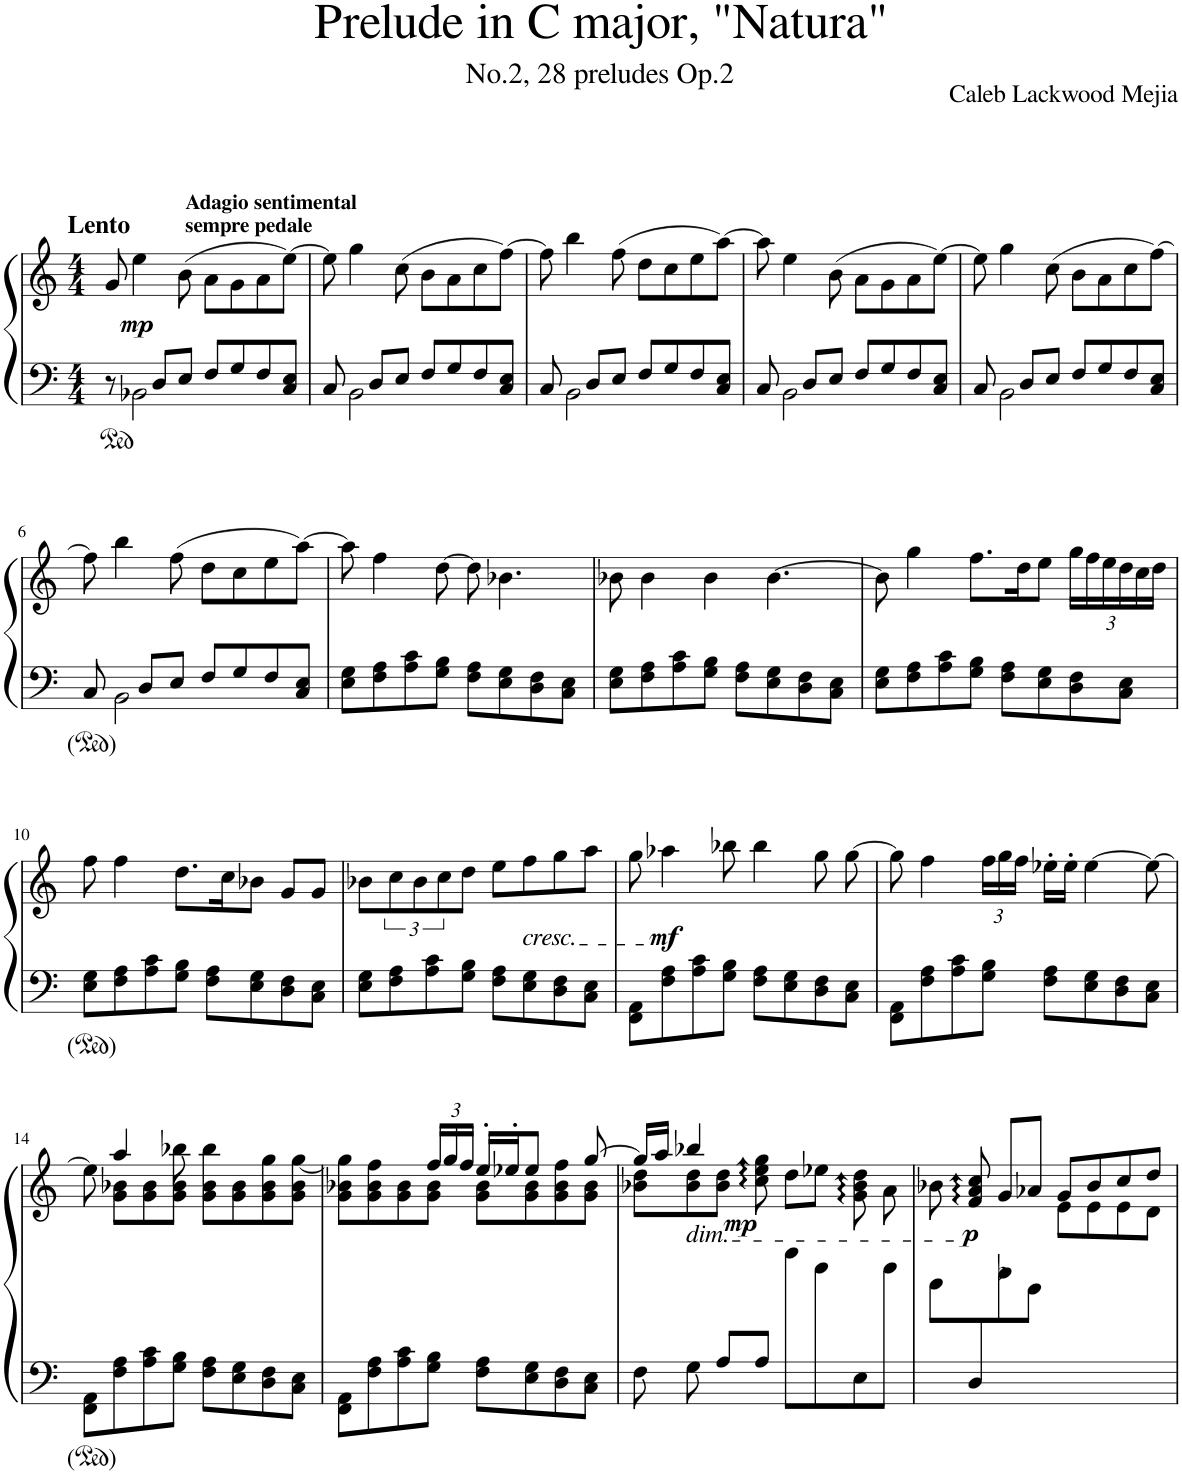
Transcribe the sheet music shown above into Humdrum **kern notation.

**kern	**kern	**dynam
*part1	*part1	*part1
*staff2	*staff1	*staff1/2
*I"Piano	*	*
*I'Pno.	*	*
*clefF4	*clefG2	*
*k[]	*k[]	*
*M4/4	*M4/4	*
=1	=1	=1
*^	*	*
!	!	!LO:TX:a:B:t=Lento	!
8r	8ryy	8g/	.
!	!	!	!LO:DY:b
8ryy	2BB-X\	4ee\	mp
8D/L	.	.	.
!	!	!LO:TX:a:B:t=Adagio sentimental	!
!	!	!LO:TX:a:t=sempre pedale	!
8E/J	.	(8b\	.
8F/L	.	8a\L	.
8G/	4.ryy	8g\	.
8F/	.	8a\	.
8C/ 8E/J	.	[8ee\J)	.
=2	=2	=2	=2
8C/	8ryy	8ee\]	.
8ryy	2BB\	4gg\	.
8D/L	.	.	.
8E/J	.	(8cc\	.
8F/L	.	8b\L	.
8G/	4.ryy	8a\	.
8F/	.	8cc\	.
8C/ 8E/J	.	[8ff\J)	.
=3	=3	=3	=3
8C/	8ryy	8ff\]	.
8ryy	2BB\	4bb\	.
8D/L	.	.	.
8E/J	.	(8ff\	.
8F/L	.	8dd\L	.
8G/	4.ryy	8cc\	.
8F/	.	8ee\	.
8C/ 8E/J	.	[8aa\J)	.
=4	=4	=4	=4
8C/	8ryy	8aa\]	.
8ryy	2BB\	4ee\	.
8D/L	.	.	.
8E/J	.	(8b\	.
8F/L	.	8a\L	.
8G/	4.ryy	8g\	.
8F/	.	8a\	.
8C/ 8E/J	.	[8ee\J)	.
=5	=5	=5	=5
8C/	8ryy	8ee\]	.
8ryy	2BB\	4gg\	.
8D/L	.	.	.
8E/J	.	(8cc\	.
8F/L	.	8b\L	.
8G/	4.ryy	8a\	.
8F/	.	8cc\	.
8C/ 8E/J	.	[8ff\J)	.
!!LO:LB:g=z
=6	=6	=6	=6
8C/	8ryy	8ff\]	.
8ryy	2BB\	4bb\	.
8D/L	.	.	.
8E/J	.	(8ff\	.
8F/L	.	8dd\L	.
8G/	4.ryy	8cc\	.
8F/	.	8ee\	.
8C/ 8E/J	.	[8aa\J)	.
*v	*v	*	*
=7	=7	=7
8E\ 8G\L	8aa\]	.
8F\ 8A\	4ff\	.
8A\ 8c\	.	.
8G\ 8B\J	[8dd\	.
8F\ 8A\L	8dd\]	.
8E\ 8G\	4.b-X\	.
8D\ 8F\	.	.
8C\ 8E\J	.	.
=8	=8	=8
8E\ 8G\L	8b-X\	.
8F\ 8A\	4b-\	.
8A\ 8c\	.	.
8G\ 8B\J	4b-\	.
8F\ 8A\L	.	.
8E\ 8G\	[4.b-\	.
8D\ 8F\	.	.
8C\ 8E\J	.	.
=9	=9	=9
8E\ 8G\L	8b-\]	.
8F\ 8A\	4gg\	.
8A\ 8c\	.	.
8G\ 8B\J	8.ff\L	.
8F\ 8A\L	.	.
.	16dd\K	.
8E\ 8G\	8ee\J	.
*	*Xbrackettup	*
8D\ 8F\	24gg\LL	.
.	24ff\	.
.	24ee\	.
8C\ 8E\J	24dd\	.
.	24cc\	.
.	24dd\JJ	.
!!LO:LB:g=z
=10	=10	=10
8E\ 8G\L	8ff\	.
8F\ 8A\	4ff\	.
8A\ 8c\	.	.
8G\ 8B\J	8.dd\L	.
8F\ 8A\L	.	.
.	16cc\K	.
8E\ 8G\	8b-X\J	.
8D\ 8F\	8g/L	.
8C\ 8E\J	8g/J	.
=11	=11	=11
8E\ 8G\L	8b-X\L	.
*	*brackettup	*
8F\ 8A\	12cc\	.
.	12b-\	.
8A\ 8c\	.	.
.	12cc\	.
8G\ 8B\J	8dd\J	.
8F\ 8A\L	8ee\L	.
!	!LO:TX:b:i:t=cresc.	!
8E\ 8G\	8ff\	.
8D\ 8F\	8gg\	.
8C\ 8E\J	8aa\J	.
=12	=12	=12
8FF\ 8AA\L	8gg\	.
!	!	!LO:DY:b
8F\ 8A\	4aa-X\	mf
8A\ 8c\	.	.
8G\ 8B\J	8bb-X\	.
8F\ 8A\L	4bb-\	.
8E\ 8G\	.	.
8D\ 8F\	8gg\	.
8C\ 8E\J	[8gg\	.
=13	=13	=13
8FF\ 8AA\L	8gg\]	.
8F\ 8A\	4ff\	.
8A\ 8c\	.	.
*	*Xbrackettup	*
8G\ 8B\J	24ff\LL	.
.	24gg\	.
.	24ff\JJ	.
8F\ 8A\L	16ee-X'\LL	.
.	16ee-'\JJ	.
8E\ 8G\	[4ee-\	.
8D\ 8F\	.	.
8C\ 8E\J	8ee-\_	.
!!LO:LB:g=z
=14	=14	=14
*	*^	*
8FF\ 8AA\L	8ee-\]	8ryy	.
8F\ 8A\	4aa/	8g\ 8b-X\L	.
8A\ 8c\	.	8g\ 8b-\	.
8G\ 8B\J	8bb-X\	8g\ 8b-\J	.
8F\ 8A\L	4bb-\	8g\ 8b-\L	.
8E\ 8G\	.	8g\ 8b-\	.
8D\ 8F\	8gg\	8g\ 8b-\	.
8C\ 8E\J	[8gg\	8g\ 8b-\J	.
=15	=15	=15	=15
8FF\ 8AA\L	8gg\]	8g\ 8b-X\L	.
8F\ 8A\	4ff\	8g\ 8b-\	.
8A\ 8c\	.	8g\ 8b-\	.
8G\ 8B\J	24ff/LL	8g\ 8b-\J	.
.	24gg/	.	.
.	24ff/JJ	.	.
8F\ 8A\L	16ee'/LL	8g\ 8b-\L	.
.	16ee-X'/J	.	.
8E\ 8G\	8ee-/J	8g\ 8b-\	.
8D\ 8F\	8ff\	8g\ 8b-\	.
8C\ 8E\J	[8gg/	8g\ 8b-\J	.
=16	=16	=16	=16
*^	*	*	*
8F\	8ryy	16gg/LL]	8b-X\ 8dd\L	.
.	.	16aa/JJ	.	.
!	!	!LO:TX:b:i:t=dim.	!	!
8ryy	8G\	4bb-X/	8b-\ 8dd\	.
!	!	!	!	!LO:DY:b
8A/L	4ryy	.	8b-\ 8dd\J	mp
8A/J	.	8cc\ 8ee\ 8gg\	8ryy	.
*clefG2	*	*	*	*
8ff\L	8ryy	8ryy	8dd\L	.
8cc\	4.ryy	8ryy	8ee-X\J	.
*clefF4	*	*	*	*
8E\	.	8g\ 8b-\ 8dd\	8ryy	.
*clefG2	*	*	*	*
8cc\J	.	8ryy	8a\	.
*v	*v	*	*	*
=17	=17	=17	=17
8g\L	8ryy	8b-X\	.
*clefF4	*	*	*
!	!	!	!LO:DY:b
8D/	8f/ 8a/ 8cc/	8ryy	p
*clefG2	*	*	*
8b-X\	8ryy	8g/L	.
8f\J	8ryy	8a-X/J	.
8ryy	8g/L	8e\L	.
4ryy	8b-/	8e\	.
.	8cc/	8e\	.
8ryy	8dd/J	8d\J	.
*	*v	*v	*
=	=	=
*-	*-	*-
